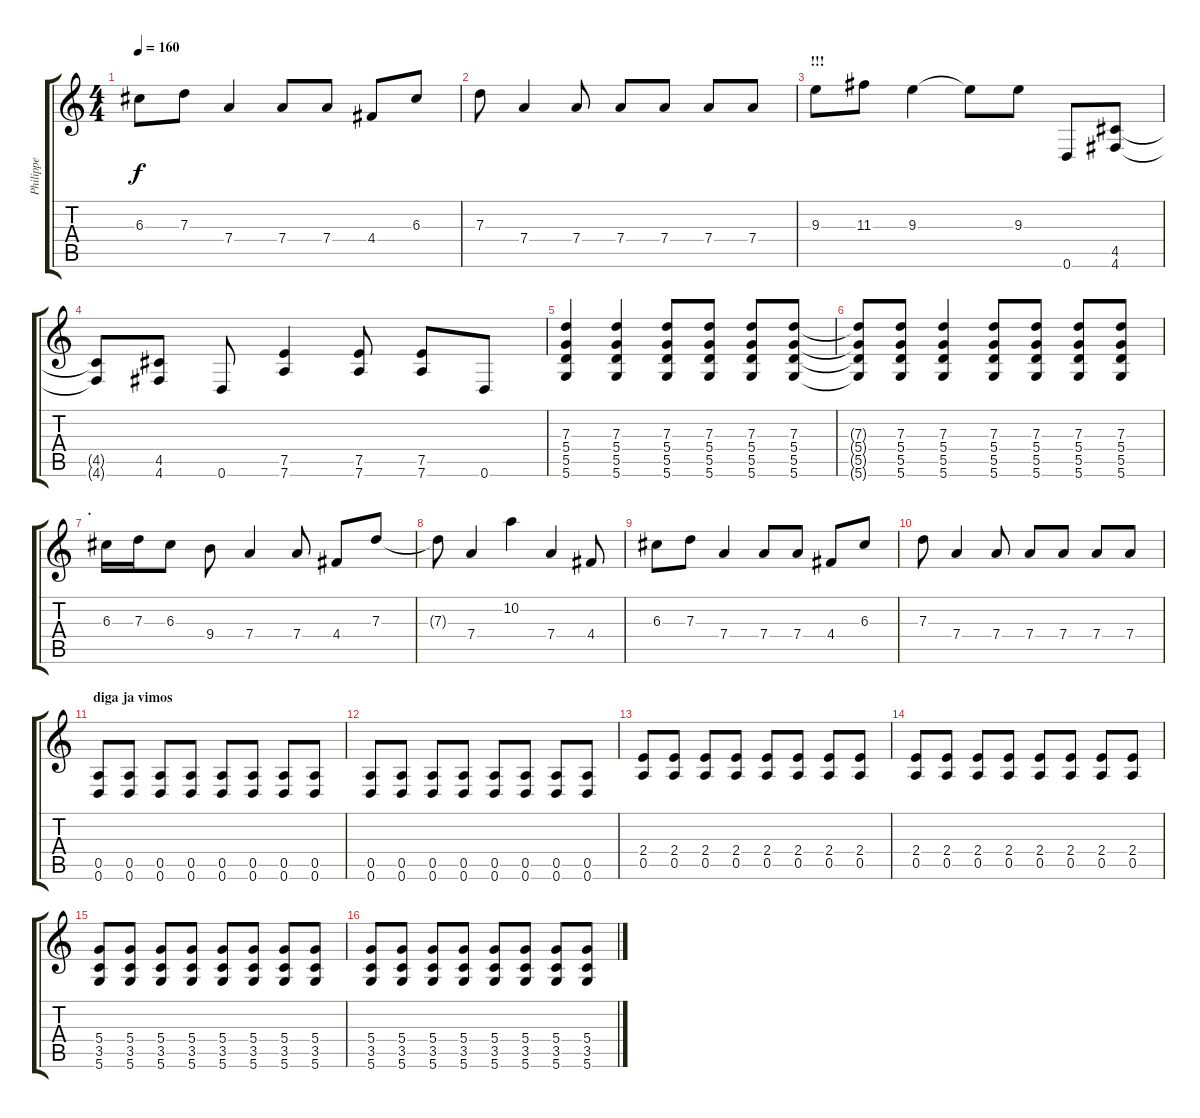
\track ("Philippe" "Philippe") {instrument distortionguitar}
\staff {score tabs}
\tuning (E4 B3 G3 D3 A2 D2) {hide}
\ts (4 4)
\tempo 160
\clef g2
\ks c
6.3.8{dy f} 7.3.8 7.4.4 7.4.8 7.4.8 4.4.8 6.3.8 |
7.3.8 7.4.4 7.4.8 7.4.8 7.4.8 7.4.8 7.4.8 |
\section ("" "!!!")
9.3.8 11.3.8 9.3.4 9.3{t}.8 9.3.8 0.6.8 (4.5 4.6).8 |
(4.5{t} 4.6{t}).8 (4.5 4.6).8 0.6.8 (7.5 7.6).4 (7.5 7.6).8 (7.5 7.6).8 0.6.8 |
(7.3 5.4 5.5 5.6).4 (7.3 5.4 5.5 5.6).4 (7.3 5.4 5.5 5.6).8 (7.3 5.4 5.5 5.6).8 (7.3 5.4 5.5 5.6).8 (7.3 5.4 5.5 5.6).8 |
(7.3{t} 5.4{t} 5.5{t} 5.6{t}).8 (7.3 5.4 5.5 5.6).8 (7.3 5.4 5.5 5.6).4 (7.3 5.4 5.5 5.6).8 (7.3 5.4 5.5 5.6).8 (7.3 5.4 5.5 5.6).8 (7.3 5.4 5.5 5.6).8 |
\section ("" ".")
6.3.16 7.3.16 6.3.8 9.4.8 7.4.4 7.4.8 4.4.8 7.3.8 |
7.3{t}.8 7.4.4 10.2.4 7.4.4 4.4.8 |
6.3.8 7.3.8 7.4.4 7.4.8 7.4.8 4.4.8 6.3.8 |
7.3.8 7.4.4 7.4.8 7.4.8 7.4.8 7.4.8 7.4.8 |
\section ("" "diga ja vimos")
(0.5 0.6).8 (0.5 0.6).8 (0.5 0.6).8 (0.5 0.6).8 (0.5 0.6).8 (0.5 0.6).8 (0.5 0.6).8 (0.5 0.6).8 |
(0.5 0.6).8 (0.5 0.6).8 (0.5 0.6).8 (0.5 0.6).8 (0.5 0.6).8 (0.5 0.6).8 (0.5 0.6).8 (0.5 0.6).8 |
(2.4 0.5).8 (2.4 0.5).8 (2.4 0.5).8 (2.4 0.5).8 (2.4 0.5).8 (2.4 0.5).8 (2.4 0.5).8 (2.4 0.5).8 |
(2.4 0.5).8 (2.4 0.5).8 (2.4 0.5).8 (2.4 0.5).8 (2.4 0.5).8 (2.4 0.5).8 (2.4 0.5).8 (2.4 0.5).8 |
(5.4 3.5 5.6).8 (5.4 3.5 5.6).8 (5.4 3.5 5.6).8 (5.4 3.5 5.6).8 (5.4 3.5 5.6).8 (5.4 3.5 5.6).8 (5.4 3.5 5.6).8 (5.4 3.5 5.6).8 |
(5.4 3.5 5.6).8 (5.4 3.5 5.6).8 (5.4 3.5 5.6).8 (5.4 3.5 5.6).8 (5.4 3.5 5.6).8 (5.4 3.5 5.6).8 (5.4 3.5 5.6).8 (5.4 3.5 5.6).8
